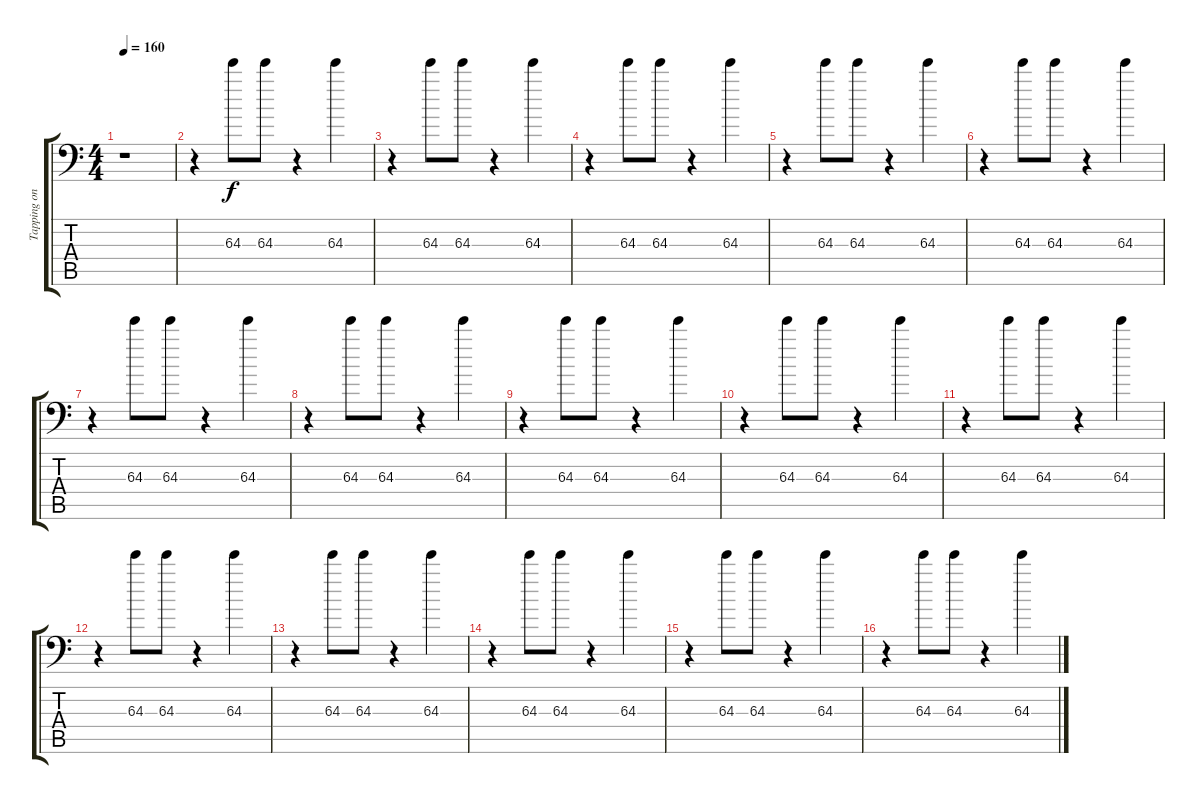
\track ("Tapping on Guitar Body" "Tapping on") {instrument acousticgrandpiano}
\staff {score tabs}
\tuning (C-1 C-1 C-1 C-1 C-1 C-1) {hide}
\ts (4 4)
\tempo 160
\clef f4
\ks c
r.1{dy f} |
r.4 64.3.8 64.3.8 r.4 64.3.4 |
r.4 64.3.8 64.3.8 r.4 64.3.4 |
r.4 64.3.8 64.3.8 r.4 64.3.4 |
r.4 64.3.8 64.3.8 r.4 64.3.4 |
r.4 64.3.8 64.3.8 r.4 64.3.4 |
r.4 64.3.8 64.3.8 r.4 64.3.4 |
r.4 64.3.8 64.3.8 r.4 64.3.4 |
r.4 64.3.8 64.3.8 r.4 64.3.4 |
r.4 64.3.8 64.3.8 r.4 64.3.4 |
r.4 64.3.8 64.3.8 r.4 64.3.4 |
r.4 64.3.8 64.3.8 r.4 64.3.4 |
r.4 64.3.8 64.3.8 r.4 64.3.4 |
r.4 64.3.8 64.3.8 r.4 64.3.4 |
r.4 64.3.8 64.3.8 r.4 64.3.4 |
r.4 64.3.8 64.3.8 r.4 64.3.4
